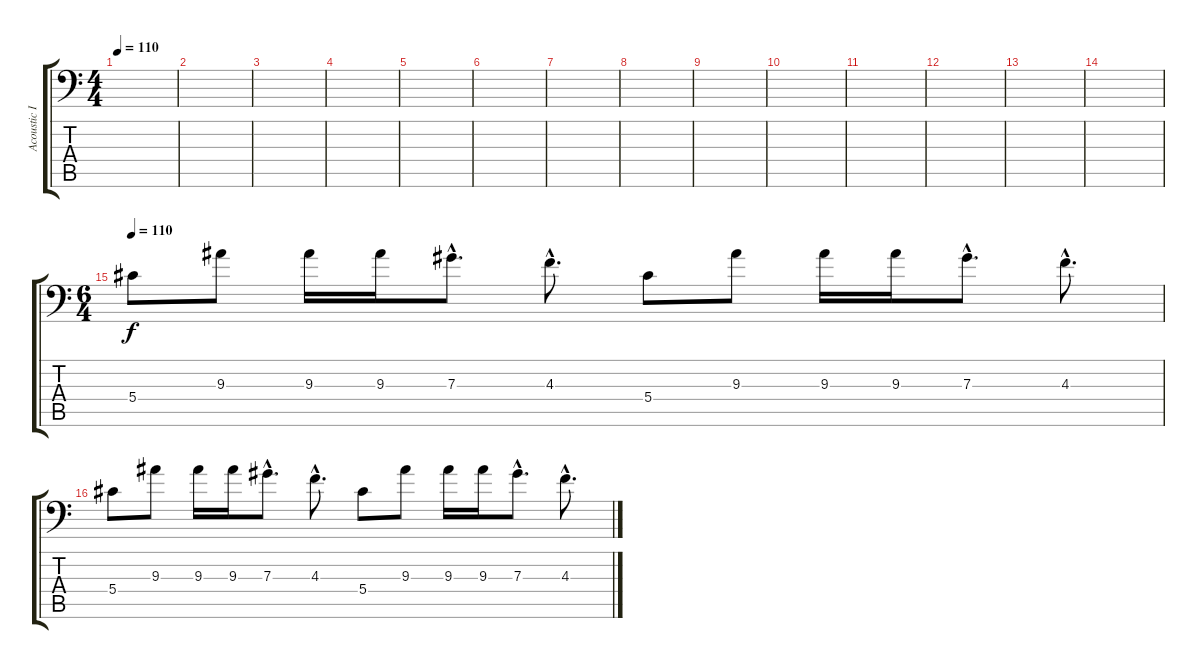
\track ("Acoustic III" "Acoustic I") {instrument acousticguitarsteel}
\staff {score tabs}
\tuning (Bb3 F3 Db3 Ab2 Eb2 Bb1) {hide}
\ts (4 4)
\tempo 110
\clef f4
\ks c
|
|
|
|
|
|
|
|
|
|
|
|
|
|
\ts (6 4)
\tempo 110
5.4.8 9.3.8 9.3.16 9.3.16 7.3{hac}.8{d} 4.3{hac}.8{d} 5.4.8 9.3.8 9.3.16 9.3.16 7.3{hac}.8{d} 4.3{hac}.8{d} |
5.4.8 9.3.8 9.3.16 9.3.16 7.3{hac}.8{d} 4.3{hac}.8{d} 5.4.8 9.3.8 9.3.16 9.3.16 7.3{hac}.8{d} 4.3{hac}.8{d}
